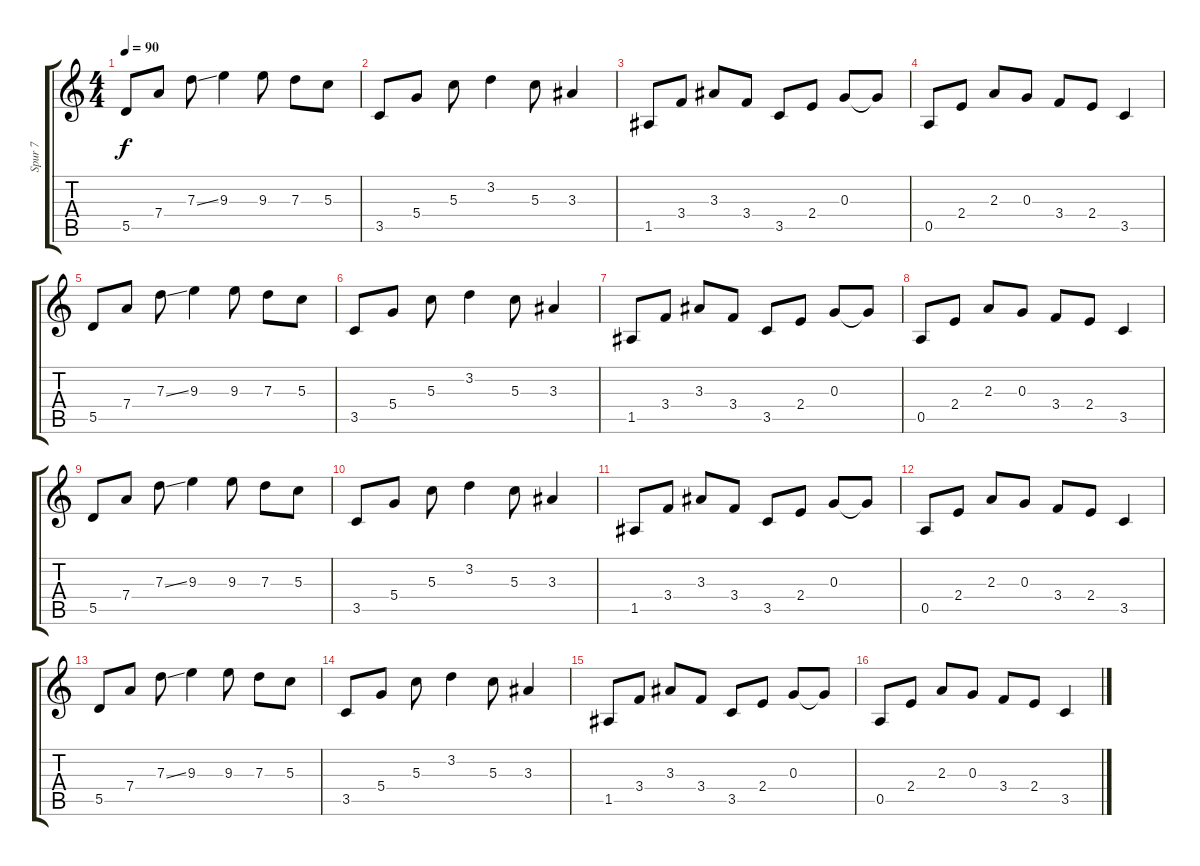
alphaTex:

\track ("Spur 7" "Spur 7") {instrument electricguitarclean}
\staff {score tabs}
\tuning (E4 B3 G3 D3 A2 E2) {hide}
\ts (4 4)
\tempo 90
\clef g2
\ks c
5.5.8{dy f} 7.4.8 7.3{ss}.8 9.3.4 9.3.8 7.3.8 5.3.8 |
3.5.8 5.4.8 5.3.8 3.2.4 5.3.8 3.3.4 |
1.5.8 3.4.8 3.3.8 3.4.8 3.5.8 2.4.8 0.3.8 0.3{t}.8 |
0.5.8 2.4.8 2.3.8 0.3.8 3.4.8 2.4.8 3.5.4 |
5.5.8 7.4.8 7.3{ss}.8 9.3.4 9.3.8 7.3.8 5.3.8 |
3.5.8 5.4.8 5.3.8 3.2.4 5.3.8 3.3.4 |
1.5.8 3.4.8 3.3.8 3.4.8 3.5.8 2.4.8 0.3.8 0.3{t}.8 |
0.5.8 2.4.8 2.3.8 0.3.8 3.4.8 2.4.8 3.5.4 |
5.5.8 7.4.8 7.3{ss}.8 9.3.4 9.3.8 7.3.8 5.3.8 |
3.5.8 5.4.8 5.3.8 3.2.4 5.3.8 3.3.4 |
1.5.8 3.4.8 3.3.8 3.4.8 3.5.8 2.4.8 0.3.8 0.3{t}.8 |
0.5.8 2.4.8 2.3.8 0.3.8 3.4.8 2.4.8 3.5.4 |
5.5.8 7.4.8 7.3{ss}.8 9.3.4 9.3.8 7.3.8 5.3.8 |
3.5.8 5.4.8 5.3.8 3.2.4 5.3.8 3.3.4 |
1.5.8 3.4.8 3.3.8 3.4.8 3.5.8 2.4.8 0.3.8 0.3{t}.8 |
0.5.8 2.4.8 2.3.8 0.3.8 3.4.8 2.4.8 3.5.4
